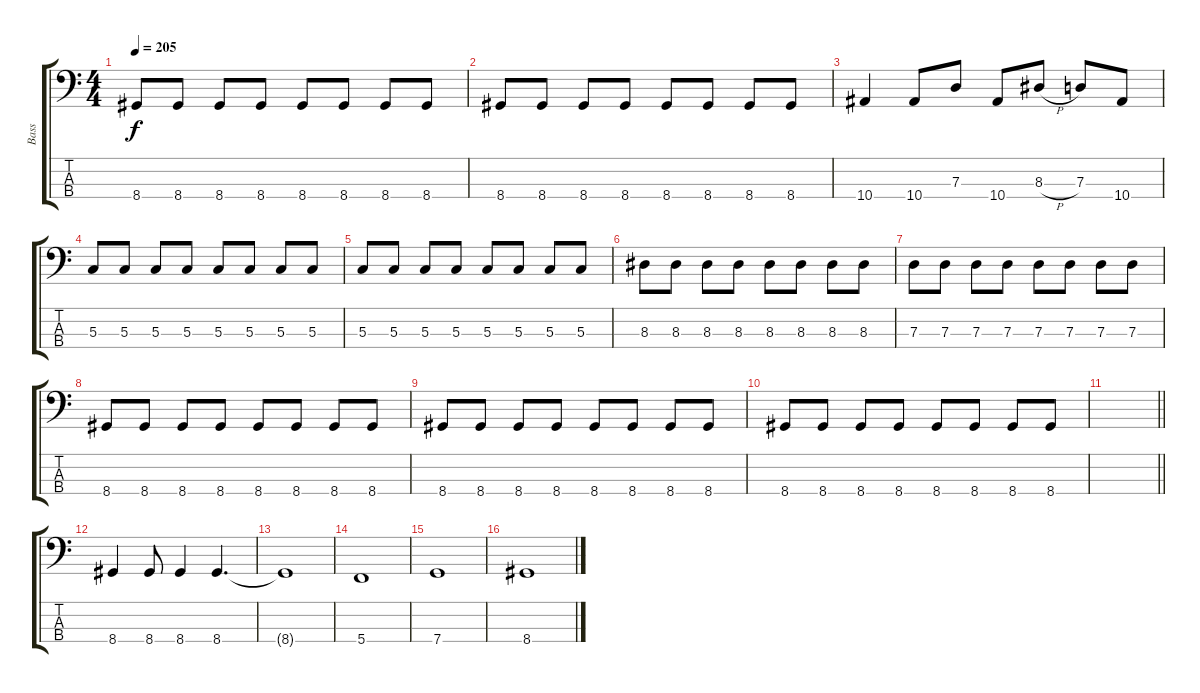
\track ("Bass" "Bass") {instrument electricbasspick}
\staff {score tabs}
\tuning (F2 C2 G1 C1) {hide}
\ts (4 4)
\tempo 205
\clef f4
\ks c
8.4.8{dy f} 8.4.8 8.4.8 8.4.8 8.4.8 8.4.8 8.4.8 8.4.8 |
8.4.8 8.4.8 8.4.8 8.4.8 8.4.8 8.4.8 8.4.8 8.4.8 |
10.4.4 10.4.8 7.3.8 10.4.8 8.3{h}.8 7.3.8 10.4.8 |
5.3.8 5.3.8 5.3.8 5.3.8 5.3.8 5.3.8 5.3.8 5.3.8 |
5.3.8 5.3.8 5.3.8 5.3.8 5.3.8 5.3.8 5.3.8 5.3.8 |
8.3.8 8.3.8 8.3.8 8.3.8 8.3.8 8.3.8 8.3.8 8.3.8 |
7.3.8 7.3.8 7.3.8 7.3.8 7.3.8 7.3.8 7.3.8 7.3.8 |
8.4.8 8.4.8 8.4.8 8.4.8 8.4.8 8.4.8 8.4.8 8.4.8 |
8.4.8 8.4.8 8.4.8 8.4.8 8.4.8 8.4.8 8.4.8 8.4.8 |
8.4.8 8.4.8 8.4.8 8.4.8 8.4.8 8.4.8 8.4.8 8.4.8 |
\barLineRight lightlight
|
8.4.4 8.4.8 8.4.4 8.4.4{d} |
8.4{t}.1 |
5.4.1 |
7.4.1 |
8.4.1
